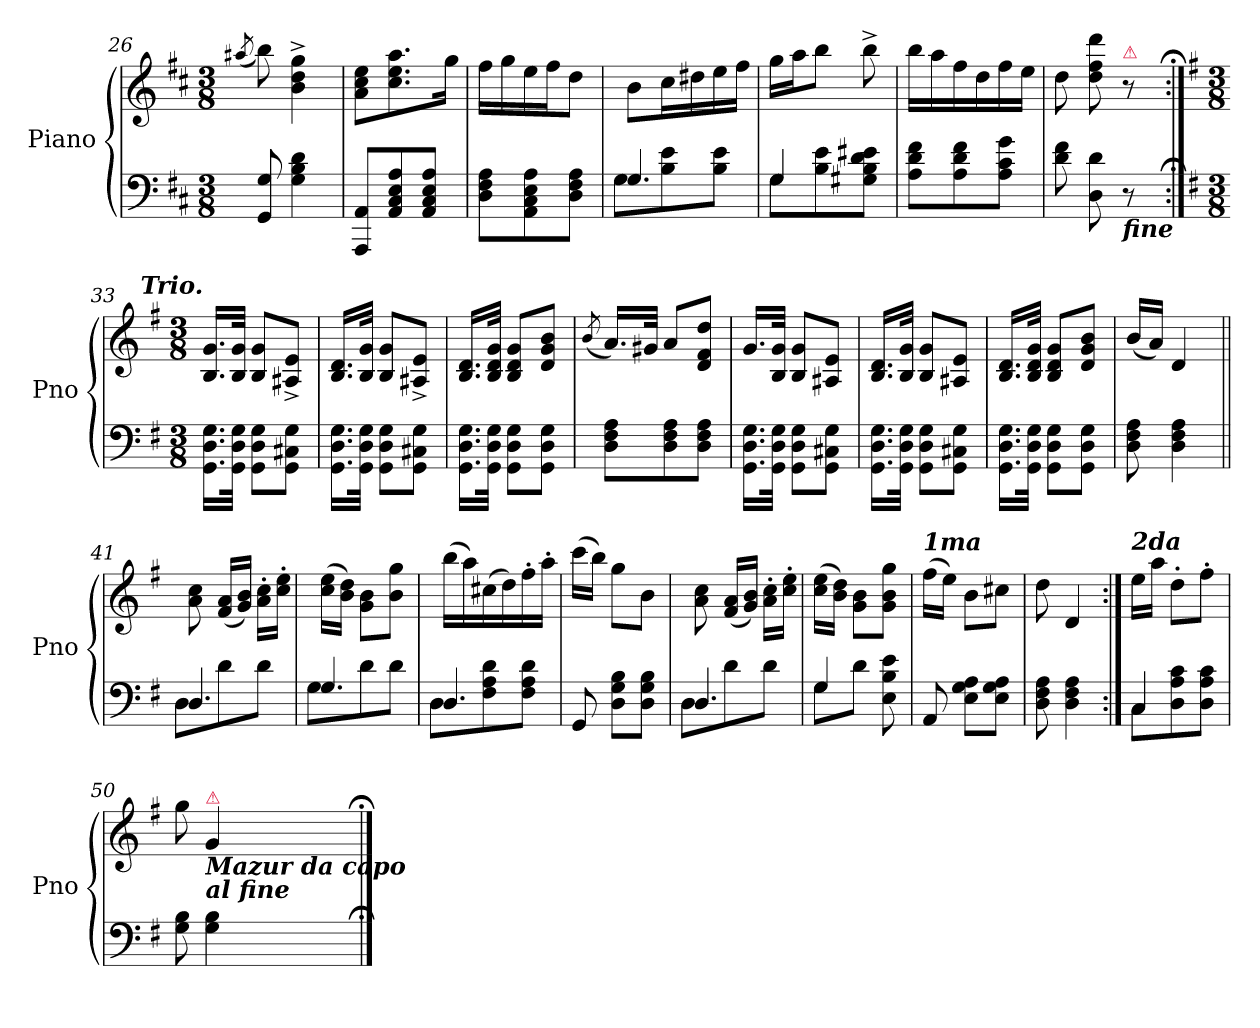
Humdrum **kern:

**kern	**kern
*part1	*part1
*staff2	*staff1
*I"Piano	*
*I'Pno	*
*clefF4	*clefG2
*k[f#c#]	*k[f#c#]
*M3/8	*M3/8
=26	=26
.	(<8qaa#X/
8GG/ 8G/	8bb\)
4G\ 4B\ 4d\	4b^<\ 4dd^<\ 4gg^<\
=27	=27
8AAA/ 8AA/L	8a\ 8cc#\ 8ee\L
8AA/ 8C#/ 8E/ 8A/	8.cc#\ 8.ee\ 8.aa\
8AA/ 8C#/ 8E/ 8A/J	.
.	16gg\Jk
=28	=28
8D\ 8F#\ 8A\L	16ff#\LL
.	16gg\
8AA\ 8C#\ 8E\ 8A\	16ee\
.	16ff#\J
8D\ 8F#\ 8A\J	8dd\J
=29	=29
*^	*
4.G/	8G\L	8b\L
.	8B\ 8e\	16cc#\L
.	.	16dd#X\
.	8B\ 8e\J	16ee\
.	.	16ff#\JJ
=30	=30	=30
4G/	8G\L	16gg\LL
.	.	16aa\J
.	8B\ 8e\	8bb\J
8ryy	8G#X\ 8B\ 8d\ 8e#X\J	8bb^<\
*v	*v	*
=31	=31
8A\ 8d\ 8f#\L	16bb\LL
.	16aa\
8A\ 8d\ 8f#\	16ff#\
.	16dd\
8A\ 8c#\ 8g\J	16ff#\
.	16ee\JJ
=32	=32
8d\ 8f#\	8dd\
8D\ 8d\	8dd\ 8ff#\ 8ddd\
!	!LO:TX:a:color=crimson:t=⚠
!LO:TX:b:Bi:t=fine	!
8r	8r
=33:|!;	=33:|!;
*k[f#]	*k[f#]
*M3/8	*M3/8
!	!LO:TX:a:Bi:rj:t=Trio.
16.GG\ 16.D\ 16.G\LL	16.B/ 16.g/LL
32GG\ 32D\ 32G\JJk	32B/ 32g/JJk
8GG\ 8D\ 8G\L	8B/ 8g/L
8GG\ 8C#X\ 8G\J	8A#X^</ 8e^</J
=34	=34
16.GG\ 16.D\ 16.G\LL	16.B/ 16.d/LL
32GG\ 32D\ 32G\JJk	32B/ 32g/JJk
8GG\ 8D\ 8G\L	8B/ 8g/L
8GG\ 8C#X\ 8G\J	8A#X^</ 8e^</J
=35	=35
16.GG\ 16.D\ 16.G\LL	16.B/ 16.d/LL
32GG\ 32D\ 32G\JJk	32B/ 32d/ 32g/JJk
8GG\ 8D\ 8G\L	8B/ 8d/ 8g/L
8GG\ 8D\ 8G\J	8d/ 8g/ 8b/J
=36	=36
.	(<8qb/
8D\ 8F#\ 8A\L	16.a/LL)
.	32g#X/JJk
8D\ 8F#\ 8A\	8a/L
8D\ 8F#\ 8A\J	8d/ 8f#/ 8dd/J
=37	=37
16.GG\ 16.D\ 16.G\LL	16.g/LL
32GG\ 32D\ 32G\JJk	32B/ 32g/JJk
8GG\ 8D\ 8G\L	8B/ 8g/L
8GG\ 8C#X\ 8G\J	8A#X/ 8e/J
=38	=38
16.GG\ 16.D\ 16.G\LL	16.B/ 16.d/LL
32GG\ 32D\ 32G\JJk	32B/ 32g/JJk
8GG\ 8D\ 8G\L	8B/ 8g/L
8GG\ 8C#X\ 8G\J	8A#X/ 8e/J
=39	=39
16.GG\ 16.D\ 16.G\LL	16.B/ 16.d/LL
32GG\ 32D\ 32G\JJk	32B/ 32d/ 32g/JJk
8GG\ 8D\ 8G\L	8B/ 8d/ 8g/L
8GG\ 8D\ 8G\J	8d/ 8g/ 8b/J
=40	=40
8D\ 8F#\ 8A\	(<16b/LL
.	16a/JJ)
4D\ 4F#\ 4A\	4d/
=41||	=41||
*^	*
4.D/	8D\L	8a\ 8cc\
.	8d\	(<16f#/ 16a/LL
.	.	16g/ 16b/JJ)
.	8d\J	16a'>\ 16cc'>\LL
.	.	16cc'>\ 16ee'>\JJ
=42	=42	=42
4.G/	8G\L	(>16cc\ 16ee\LL
.	.	16b\ 16dd\JJ)
.	8d\	8g\ 8b\L
.	8d\J	8b\ 8gg\J
=43	=43	=43
4.D/	8D\L	(>16bb\LL
.	.	16aa\)
.	8F#\ 8A\ 8d\	(>16cc#X\
.	.	16dd\)
.	8F#\ 8A\ 8d\J	16ff#'>\
.	.	16aa'>\JJ
*v	*v	*
=44	=44
8GG/	(>16ccc\LL
.	16bb\JJ)
8D\ 8G\ 8B\L	8gg\L
8D\ 8G\ 8B\J	8b\J
=45	=45
*^	*
4.D/	8D\L	8a\ 8cc\
.	8d\	(<16f#/ 16a/LL
.	.	16g/ 16b/JJ)
.	8d\J	16a'>\ 16cc'>\LL
.	.	16cc'>\ 16ee'>\JJ
=46	=46	=46
4G/	8G\L	(>16cc\ 16ee\LL
.	.	16b\ 16dd\JJ)
.	8d\J	8g\ 8b\L
8E\ 8B\ 8e\	8ryy	8g\ 8b\ 8gg\J
=47	=47	=47
!	!	!LO:TX:a:Bi:t=1ma
*v	*v	*
8AA/	(>16ff#\LL
.	16ee\JJ)
8E\ 8G\ 8A\L	8b\L
8E\ 8G\ 8A\J	8cc#X\J
=48	=48
8D\ 8F#\ 8A\	8dd\
4D\ 4F#\ 4A\	4d/
=49:|!	=49:|!
*^	*
!	!	!LO:TX:a:Bi:t=2da
4C/	8C\L	16ee\LL
.	.	16aa\JJ
.	8D\ 8A\ 8c\	8dd'>\L
8ryy	8D\ 8A\ 8c\J	8ff#'>\J
*v	*v	*
=50	=50
8G\ 8B\	8gg\
!	!LO:TX:b:Bi:t=Mazur da capo\nal fine
!	!LO:TX:a:color=crimson:t=⚠
4G\ 4B\	4g/
==;	==;
*-	*-
